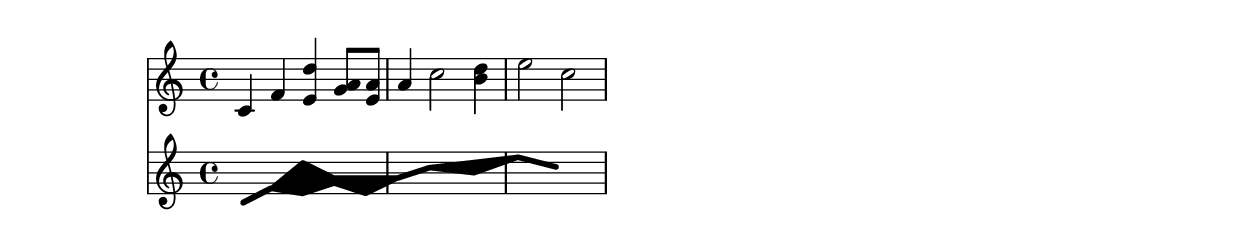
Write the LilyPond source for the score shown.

%% Do not edit this file; it is automatically
%% generated from LSR http://lsr.dsi.unimi.it
%% This file is in the public domain.
\version "2.12.2"

\header {
  lsrtags = "simultaneous-notes, chords, keyboards"

%% Translation of GIT committish: a874fda3641c9e02f61be5c41b215b8304b8ed00
  texidoces = "
Los «clusters» o racimos son un mecanismo para indicar la
interpretación de un ámbito de notas al mismo tiempo.

"
  doctitlees = "Clusters («racimos»)"

  texidoc = "
Clusters are a device to denote that a complete range of notes is to be
played.

"
  doctitle = "Clusters"
} % begin verbatim

fragment = \relative c' {
  c4 f <e d'>4
  <g a>8 <e a> a4 c2 <d b>4
  e2 c
}

<<
  \new Staff \fragment
  \new Staff \makeClusters \fragment
>>

